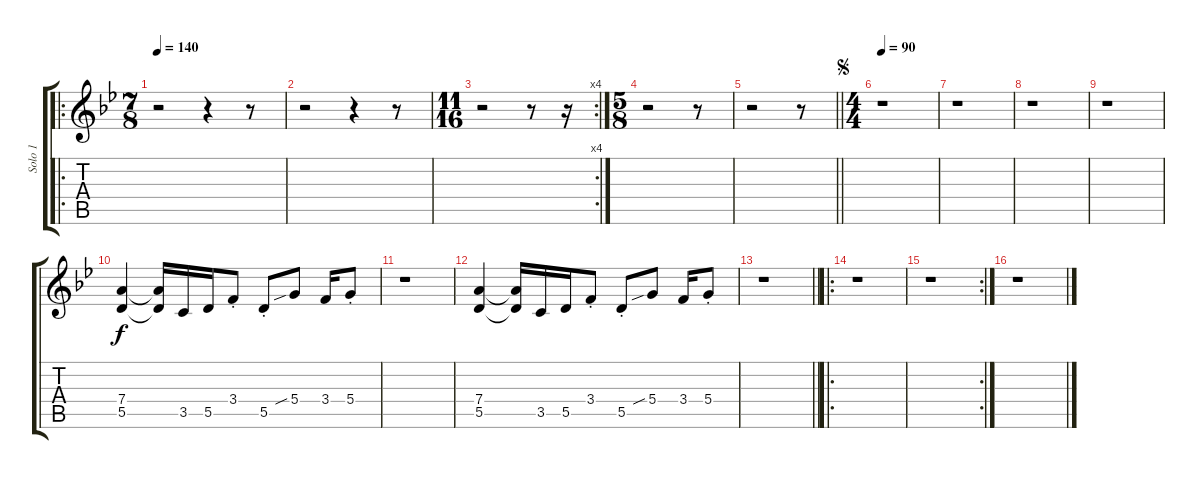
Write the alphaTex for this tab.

\track ("Solo 1" "Solo 1") {instrument overdrivenguitar}
\staff {score tabs}
\tuning (E4 B3 G3 D3 A2 E2) {hide}
\ro
\ts (7 8)
\tempo 140
\clef g2
\ks bb
r.2{dy f instrument overdrivenguitar} r.4 r.8 |
r.2 r.4 r.8 |
\rc 4
\ts (11 16)
r.2 r.8 r.16 |
\ts (5 8)
r.2 r.8 |
\barLineRight lightlight
r.2 r.8 |
\ts (4 4)
\jump segno
\tempo 90
r.1 |
r.1 |
r.1 |
r.1 |
(7.4 5.5).4 (7.4{t} 5.5{t}).16 3.5.16 5.5.16 3.4{st}.8 5.5{st}.8 5.4{sib}.8 3.4.16 5.4{st}.8 |
r.1 |
(7.4 5.5).4 (7.4{t} 5.5{t}).16 3.5.16 5.5.16 3.4{st}.8 5.5{st}.8 5.4{sib}.8 3.4.16 5.4{st}.8 |
\barLineRight lightlight
r.1 |
\ro
r.1 |
\rc 2
r.1 |
r.1
